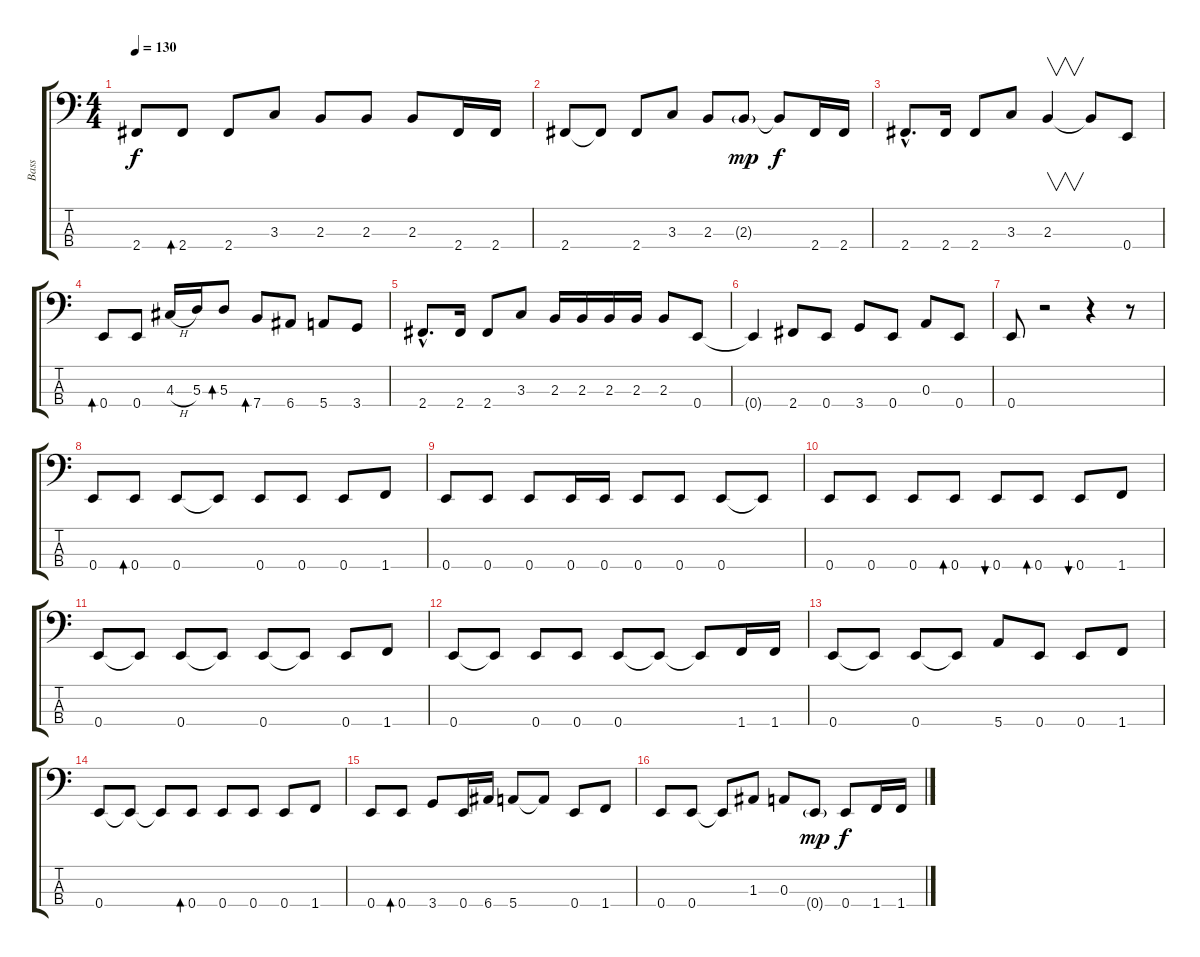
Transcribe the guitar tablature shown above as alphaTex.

\track ("Bass" "Bass") {instrument electricbasspick}
\staff {score tabs}
\tuning (G2 D2 A1 E1) {hide}
\ts (4 4)
\tempo 130
\clef f4
\ks c
2.4.8{dy f} 2.4.8{bd 240} 2.4.8 3.3.8 2.3.8 2.3.8 2.3.8 2.4.16 2.4.16 |
2.4.8 2.4{t}.8 2.4.8 3.3.8 2.3.8 2.3{g}.8{dy mp} 2.3{t}.8{dy f} 2.4.16 2.4.16 |
2.4{hac}.8{d} 2.4.16 2.4.8 3.3.8 2.3.4{v} 2.3{t}.8 0.4.8 |
0.4.8{bd 240} 0.4.8 4.3{h}.16 5.3.16 5.3.8{bd 240} 7.4.8{bd 240} 6.4.8 5.4.8 3.4.8 |
2.4{hac}.8{d} 2.4.16 2.4.8 3.3.8 2.3.16 2.3.16 2.3.16 2.3.16 2.3.8 0.4.8 |
0.4{t}.4 2.4.8 0.4.8 3.4.8 0.4.8 0.3.8 0.4.8 |
0.4.8 r.2 r.4 r.8 |
0.4.8 0.4.8{bd 240} 0.4.8 0.4{t}.8 0.4.8 0.4.8 0.4.8 1.4.8 |
0.4.8 0.4.8 0.4.8 0.4.16 0.4.16 0.4.8 0.4.8 0.4.8 0.4{t}.8 |
0.4.8 0.4.8 0.4.8 0.4.8{bd 240} 0.4.8{bu 240} 0.4.8{bd 240} 0.4.8{bu 240} 1.4.8 |
0.4.8 0.4{t}.8 0.4.8 0.4{t}.8 0.4.8 0.4{t}.8 0.4.8 1.4.8 |
0.4.8 0.4{t}.8 0.4.8 0.4.8 0.4.8 0.4{t}.8 0.4{t}.8 1.4.16 1.4.16 |
0.4.8 0.4{t}.8 0.4.8 0.4{t}.8 5.4.8 0.4.8 0.4.8 1.4.8 |
0.4.8 0.4{t}.8 0.4{t}.8 0.4.8{bd 240} 0.4.8 0.4.8 0.4.8 1.4.8 |
0.4.8 0.4.8{bd 240} 3.4.8 0.4.16 6.4.16 5.4.8 5.4{t}.8 0.4.8 1.4.8 |
0.4.8 0.4.8 0.4{t}.8 1.3.8 0.3.8 0.4{g}.8{dy mp} 0.4.8{dy f} 1.4.16 1.4.16
